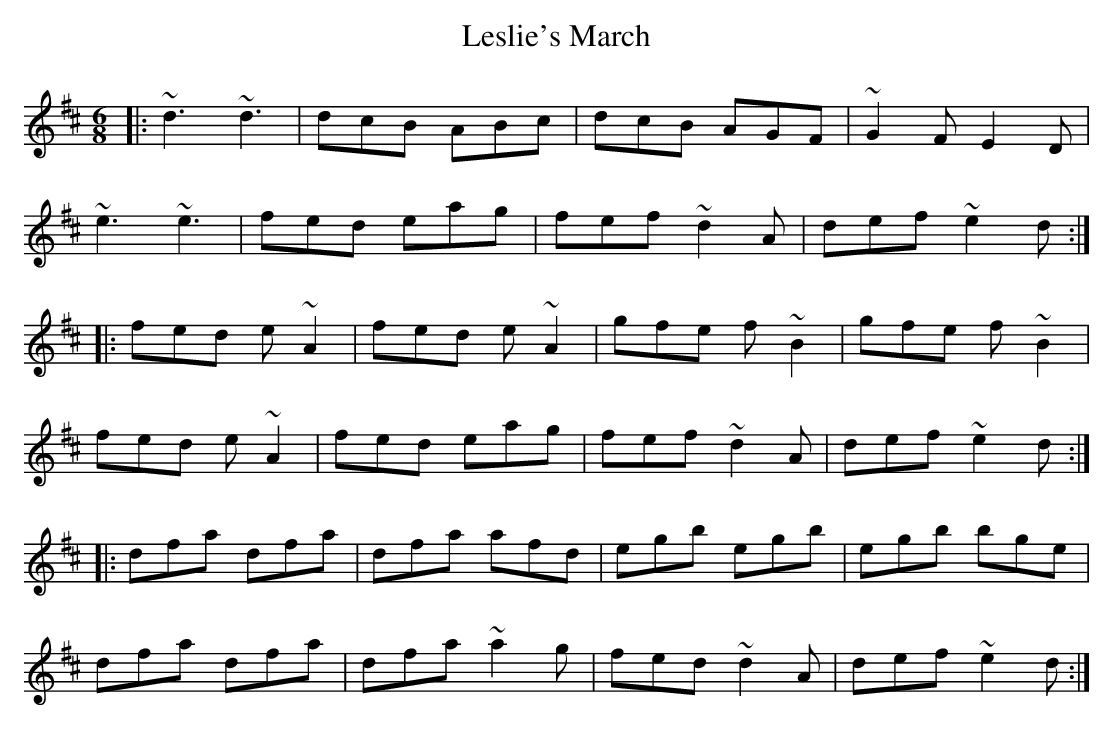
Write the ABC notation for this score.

X:1
T:Leslie's March
M:6/8
L:1/8
K:D
|:~d3 ~d3|dcB ABc|dcB AGF|~G2F E2D|!
~e3 ~e3|fed eag|fef ~d2A|def ~e2d:|!
|:fed e~A2|fed e~A2|gfe f~B2|gfe f~B2|!
fed e~A2|fed eag|fef ~d2A|def ~e2d:|!
|:dfa dfa|dfa afd|egb egb|egb bge|!
dfa dfa|dfa ~a2g|fed ~d2A|def ~e2d:|!
